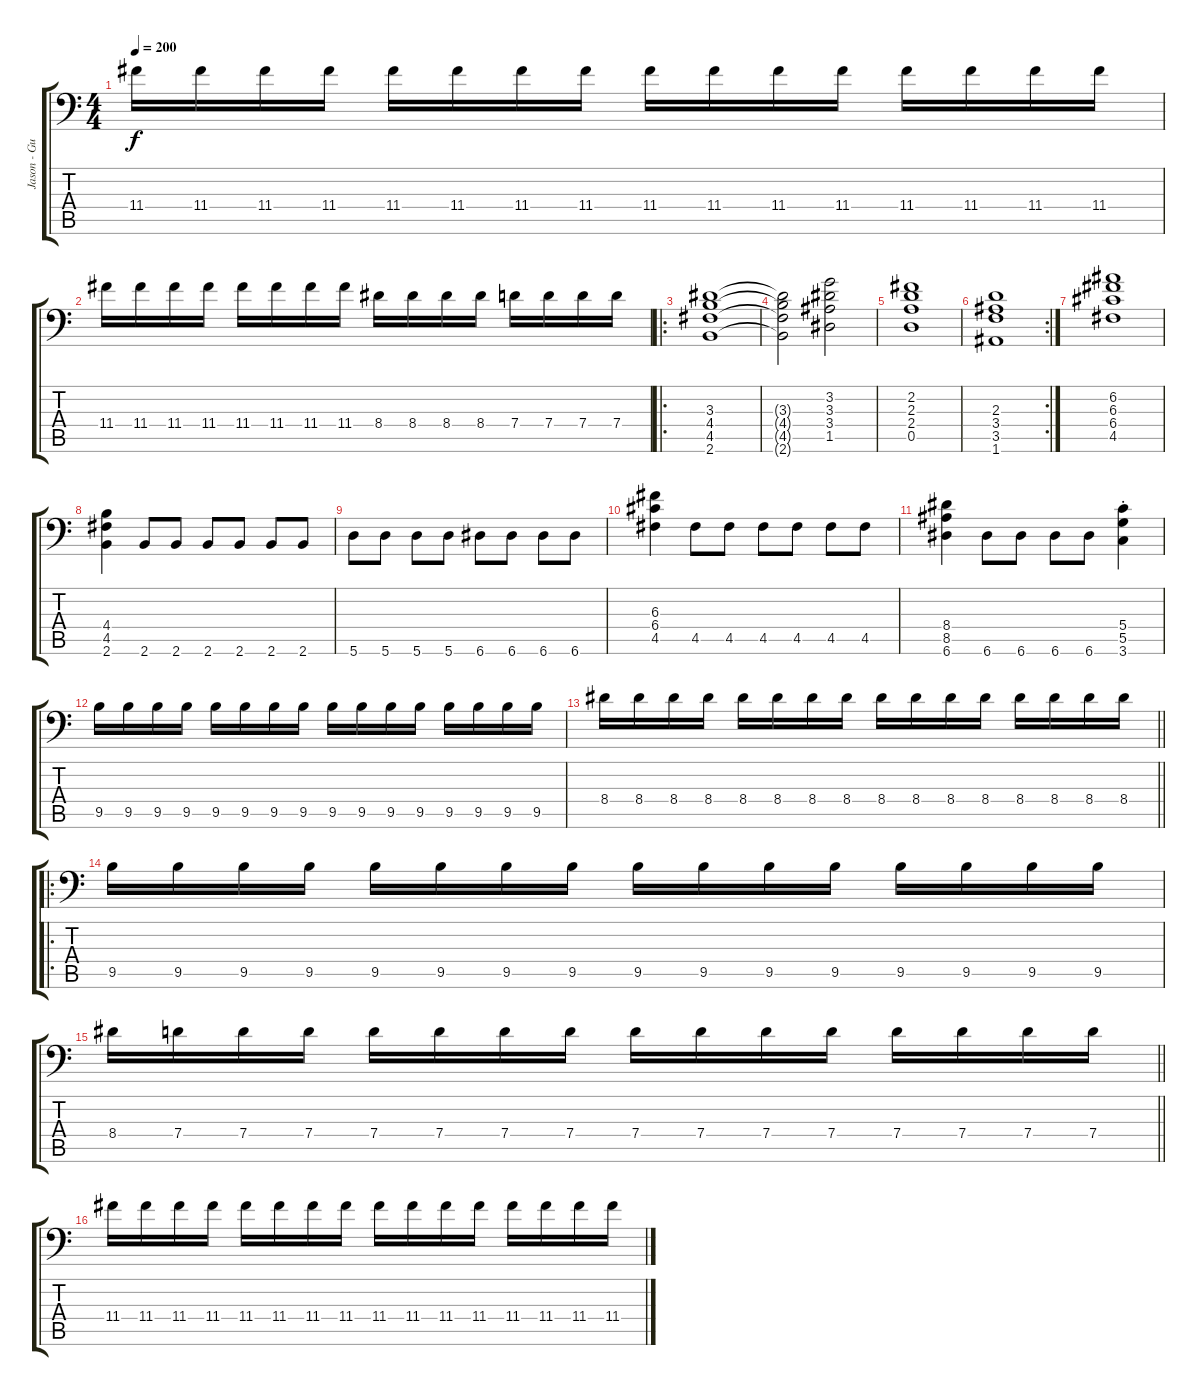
\track ("Jason - Guitar" "Jason - Gu") {instrument overdrivenguitar}
\staff {score tabs}
\tuning (A3 E3 C3 G2 D2 A1) {hide}
\ts (4 4)
\tempo 200
\clef f4
\ks c
11.4.16{dy f} 11.4.16 11.4.16 11.4.16 11.4.16 11.4.16 11.4.16 11.4.16 11.4.16 11.4.16 11.4.16 11.4.16 11.4.16 11.4.16 11.4.16 11.4.16 |
11.4.16 11.4.16 11.4.16 11.4.16 11.4.16 11.4.16 11.4.16 11.4.16 8.4.16 8.4.16 8.4.16 8.4.16 7.4.16 7.4.16 7.4.16 7.4.16 |
\ro
(3.3 4.4 4.5 2.6).1 |
(3.3{t} 4.4{t} 4.5{t} 2.6{t}).2 (3.2 3.3 3.4 1.5).2 |
(2.2 2.3 2.4 0.5).1 |
\rc 2
(2.3 3.4 3.5 1.6).1 |
(6.2 6.3 6.4 4.5).1 |
(4.4 4.5 2.6).4 2.6.8 2.6.8 2.6.8 2.6.8 2.6.8 2.6.8 |
5.6.8 5.6.8 5.6.8 5.6.8 6.6.8 6.6.8 6.6.8 6.6.8 |
(6.3 6.4 4.5).4 4.5.8 4.5.8 4.5.8 4.5.8 4.5.8 4.5.8 |
(8.4 8.5 6.6).4 6.6.8 6.6.8 6.6.8 6.6.8 (5.4 5.5 3.6{st}).4 |
9.5.16 9.5.16 9.5.16 9.5.16 9.5.16 9.5.16 9.5.16 9.5.16 9.5.16 9.5.16 9.5.16 9.5.16 9.5.16 9.5.16 9.5.16 9.5.16 |
\barLineRight lightlight
8.4.16 8.4.16 8.4.16 8.4.16 8.4.16 8.4.16 8.4.16 8.4.16 8.4.16 8.4.16 8.4.16 8.4.16 8.4.16 8.4.16 8.4.16 8.4.16 |
\ro
9.5.16 9.5.16 9.5.16 9.5.16 9.5.16 9.5.16 9.5.16 9.5.16 9.5.16 9.5.16 9.5.16 9.5.16 9.5.16 9.5.16 9.5.16 9.5.16 |
\barLineRight lightlight
8.4.16 7.4.16 7.4.16 7.4.16 7.4.16 7.4.16 7.4.16 7.4.16 7.4.16 7.4.16 7.4.16 7.4.16 7.4.16 7.4.16 7.4.16 7.4.16 |
11.4.16 11.4.16 11.4.16 11.4.16 11.4.16 11.4.16 11.4.16 11.4.16 11.4.16 11.4.16 11.4.16 11.4.16 11.4.16 11.4.16 11.4.16 11.4.16
